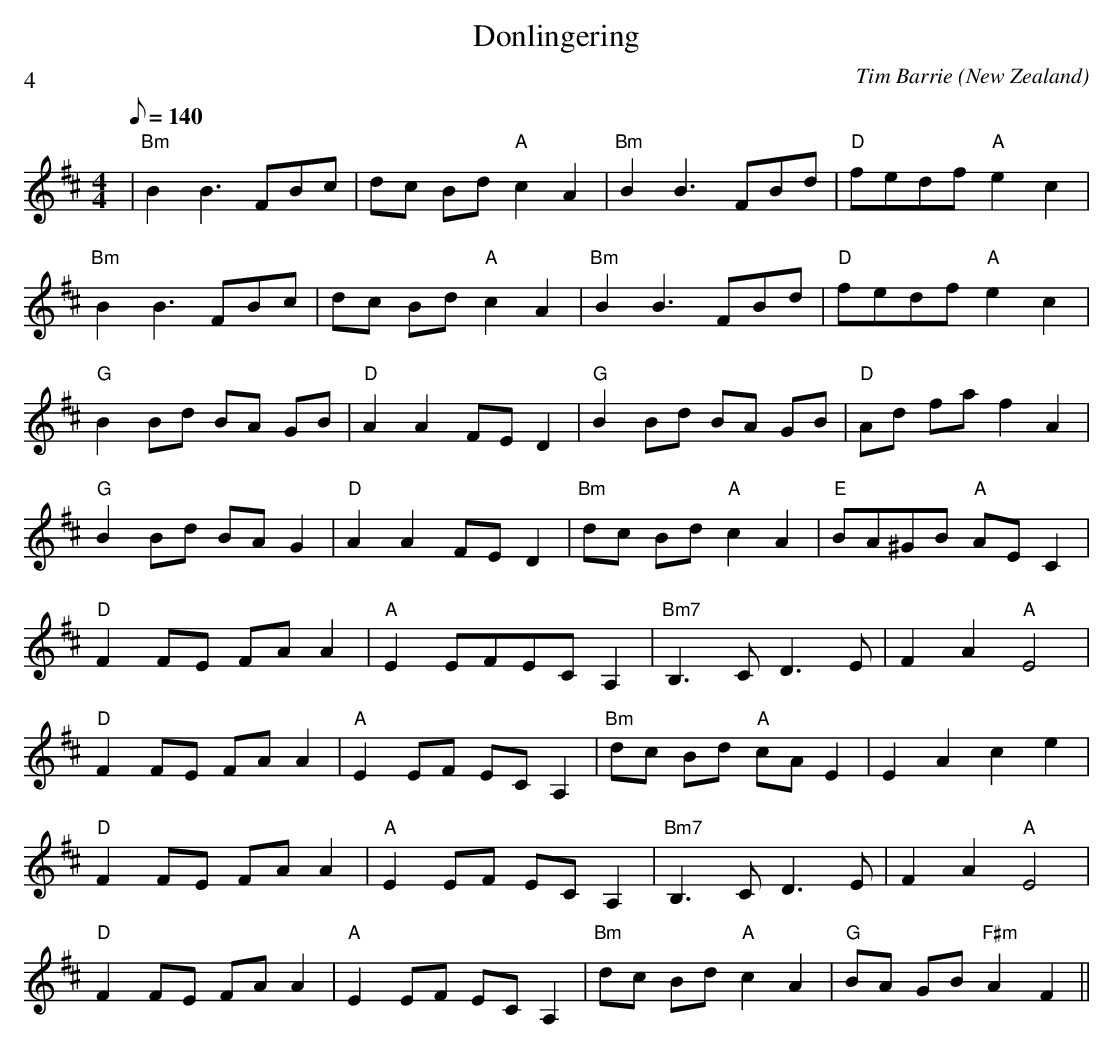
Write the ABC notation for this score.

X:1
T:Donlingering
C:Tim Barrie
L:1/8
M:4/4
O:New Zealand
P:4
Q:140
K:B min
|"Bm"B2 B3 FBc|dc Bd "A"c2 A2|"Bm" B2 B3 FBd|"D"fedf "A"e2 c2 |
"Bm"B2 B3 FBc|dc Bd "A" c2 A2|"Bm" B2 B3 FBd|"D" fedf "A"e2 c2 |
"G"B2 Bd BA GB|"D"A2 A2 FE D2|"G"B2 Bd BA GB|"D"Ad fa f2 A2 |
"G"B2 Bd BA G2|"D"A2 A2 FE D2|"Bm" dc Bd "A"c2 A2|"E" BA^GB "A"AE C2|
"D"F2 FE FA A2|"A"E2 EFEC A,2|"Bm7"B,3C D3E|F2 A2 "A"E4 |
"D"F2 FE FA A2|"A"E2 EF EC A,2|"Bm"dc Bd "A"cA E2|E2 A2 c2 e2 |
"D"F2 FE FA A2|"A"E2 EF EC A,2|"Bm7"B,3C D3E|F2 A2 "A"E4 |
"D"F2 FE FA A2|"A"E2 EF EC A,2|"Bm"dc Bd "A"c2 A2|"G"BA GB "F#m"A2 F2||
